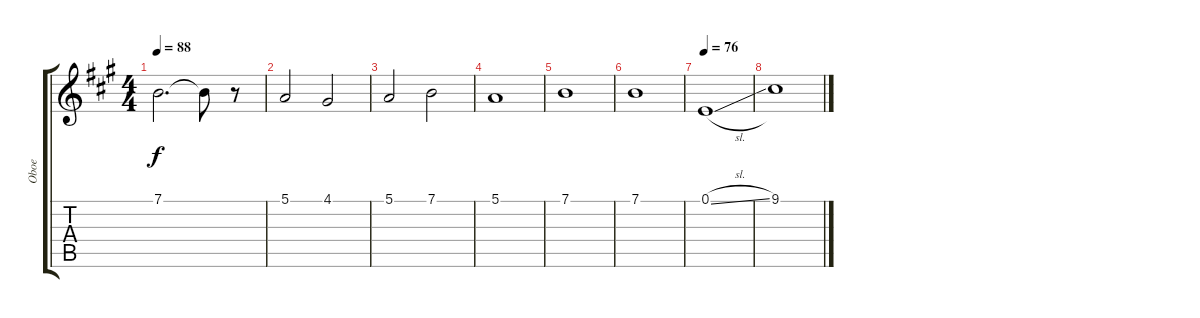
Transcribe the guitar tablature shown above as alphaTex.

\track ("Oboe" "Oboe") {instrument oboe}
\staff {score tabs}
\tuning (E4 B3 G3 D3 A2 E2) {hide}
\ts (4 4)
\tempo 88
\clef g2
\ks a
7.1.2{d dy f} 7.1{t}.8 r.8 |
5.1.2 4.1.2 |
5.1.2 7.1.2 |
5.1.1 |
7.1.1 |
7.1.1 |
\tempo 76
0.1{sl}.1{volume 0} |
9.1.1
